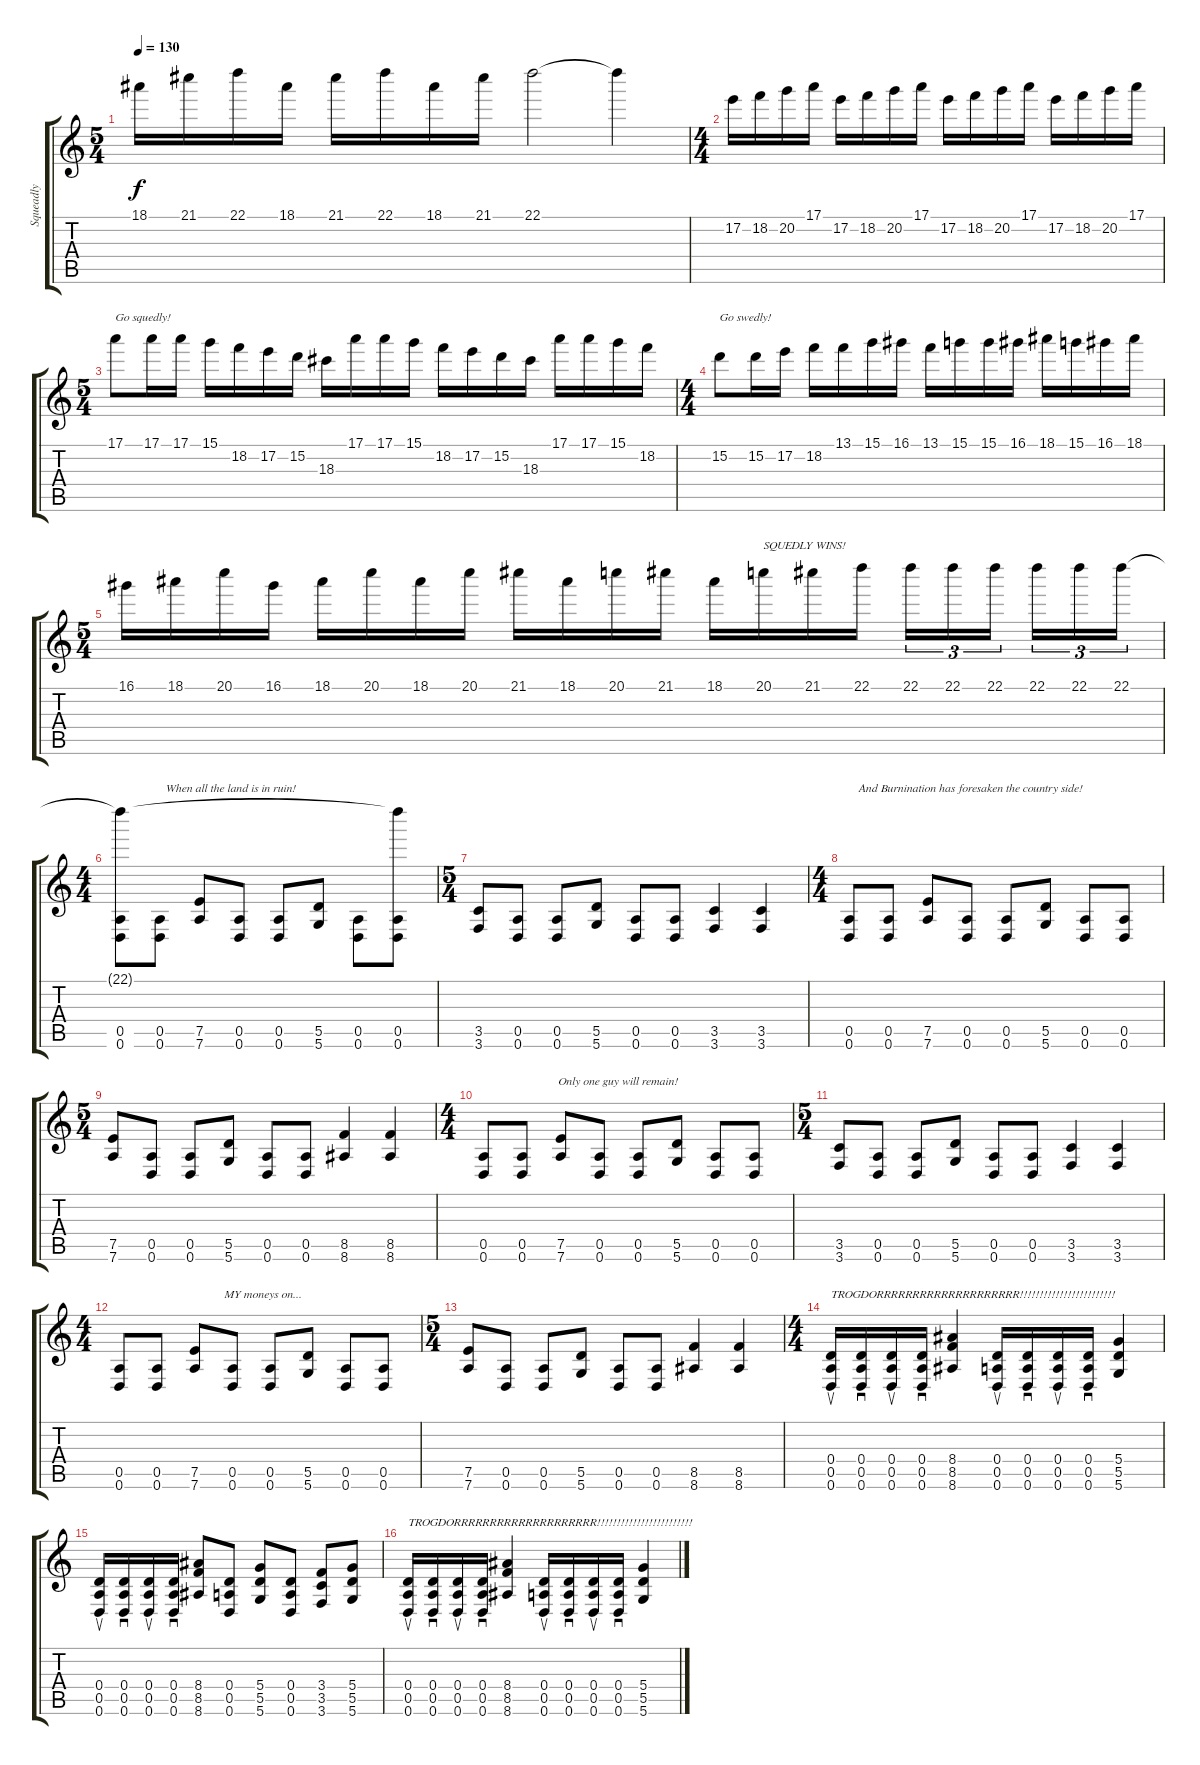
\track ("Squeadly" "Squeadly") {instrument distortionguitar}
\staff {score tabs}
\tuning (E4 B3 G3 D3 A2 D2) {hide}
\ts (5 4)
\tempo 130
\clef g2
\ks c
18.1.16{dy f} 21.1.16 22.1.16 18.1.16 21.1.16 22.1.16 18.1.16 21.1.16 22.1.2 22.1{t}.4 |
\ts (4 4)
17.2.16 18.2.16 20.2.16 17.1.16 17.2.16 18.2.16 20.2.16 17.1.16 17.2.16 18.2.16 20.2.16 17.1.16 17.2.16 18.2.16 20.2.16 17.1.16 |
\ts (5 4)
17.1.8{txt "Go squedly!"} 17.1.16 17.1.16 15.1.16 18.2.16 17.2.16 15.2.16 18.3.16 17.1.16 17.1.16 15.1.16 18.2.16 17.2.16 15.2.16 18.3.16 17.1.16 17.1.16 15.1.16 18.2.16 |
\ts (4 4)
15.2.8{txt "Go swedly!"} 15.2.16 17.2.16 18.2.16 13.1.16 15.1.16 16.1.16 13.1.16 15.1.16 15.1.16 16.1.16 18.1.16 15.1.16 16.1.16 18.1.16 |
\ts (5 4)
16.1.16 18.1.16 20.1.16 16.1.16 18.1.16 20.1.16 18.1.16 20.1.16 21.1.16 18.1.16 20.1.16 21.1.16 18.1.16 20.1.16{txt "SQUEDLY WINS!"} 21.1.16 22.1.16 22.1.16{tu (3 2)} 22.1.16{tu (3 2)} 22.1.16{tu (3 2) beam splitsecondary} 22.1.16{tu (3 2)} 22.1.16{tu (3 2)} 22.1.16{tu (3 2)} |
\ts (4 4)
(22.1{t} 0.5 0.6).8{txt "               When all the land is in ruin!"} (0.5 0.6).8 (7.5 7.6).8 (0.5 0.6).8 (0.5 0.6).8 (5.5 5.6).8 (0.5 0.6).8 (22.1{t} 0.5 0.6).8 |
\ts (5 4)
(3.5 3.6).8 (0.5 0.6).8 (0.5 0.6).8 (5.5 5.6).8 (0.5 0.6).8 (0.5 0.6).8 (3.5 3.6).4 (3.5 3.6).4 |
\ts (4 4)
(0.5 0.6).8{txt "   And Burnination has foresaken the country side!"} (0.5 0.6).8 (7.5 7.6).8 (0.5 0.6).8 (0.5 0.6).8 (5.5 5.6).8 (0.5 0.6).8 (0.5 0.6).8 |
\ts (5 4)
(7.5 7.6).8 (0.5 0.6).8 (0.5 0.6).8 (5.5 5.6).8 (0.5 0.6).8 (0.5 0.6).8 (8.5 8.6).4 (8.5 8.6).4 |
\ts (4 4)
(0.5 0.6).8{txt "                         Only one guy will remain!"} (0.5 0.6).8 (7.5 7.6).8 (0.5 0.6).8 (0.5 0.6).8 (5.5 5.6).8 (0.5 0.6).8 (0.5 0.6).8 |
\ts (5 4)
(3.5 3.6).8 (0.5 0.6).8 (0.5 0.6).8 (5.5 5.6).8 (0.5 0.6).8 (0.5 0.6).8 (3.5 3.6).4 (3.5 3.6).4 |
\ts (4 4)
(0.5 0.6).8{txt "                                   MY moneys on..."} (0.5 0.6).8 (7.5 7.6).8 (0.5 0.6).8 (0.5 0.6).8 (5.5 5.6).8 (0.5 0.6).8 (0.5 0.6).8 |
\ts (5 4)
(7.5 7.6).8 (0.5 0.6).8 (0.5 0.6).8 (5.5 5.6).8 (0.5 0.6).8 (0.5 0.6).8 (8.5 8.6).4 (8.5 8.6).4 |
\ts (4 4)
(0.4 0.5 0.6).16{su txt "TROGDORRRRRRRRRRRRRRRRRRRR!!!!!!!!!!!!!!!!!!!!!!!!"} (0.4 0.5 0.6).16{sd} (0.4 0.5 0.6).16{su} (0.4 0.5 0.6).16{sd} (8.4 8.5 8.6).4 (0.4 0.5 0.6).16{su} (0.4 0.5 0.6).16{sd} (0.4 0.5 0.6).16{su} (0.4 0.5 0.6).16{sd} (5.4 5.5 5.6).4 |
(0.4 0.5 0.6).16{su} (0.4 0.5 0.6).16{sd} (0.4 0.5 0.6).16{su} (0.4 0.5 0.6).16{sd} (8.4 8.5 8.6).8 (0.4 0.5 0.6).8 (5.4 5.5 5.6).8 (0.4 0.5 0.6).8 (3.4 3.5 3.6).8 (5.4 5.5 5.6).8 |
(0.4 0.5 0.6).16{su txt "TROGDORRRRRRRRRRRRRRRRRRRR!!!!!!!!!!!!!!!!!!!!!!!!"} (0.4 0.5 0.6).16{sd} (0.4 0.5 0.6).16{su} (0.4 0.5 0.6).16{sd} (8.4 8.5 8.6).4 (0.4 0.5 0.6).16{su} (0.4 0.5 0.6).16{sd} (0.4 0.5 0.6).16{su} (0.4 0.5 0.6).16{sd} (5.4 5.5 5.6).4
